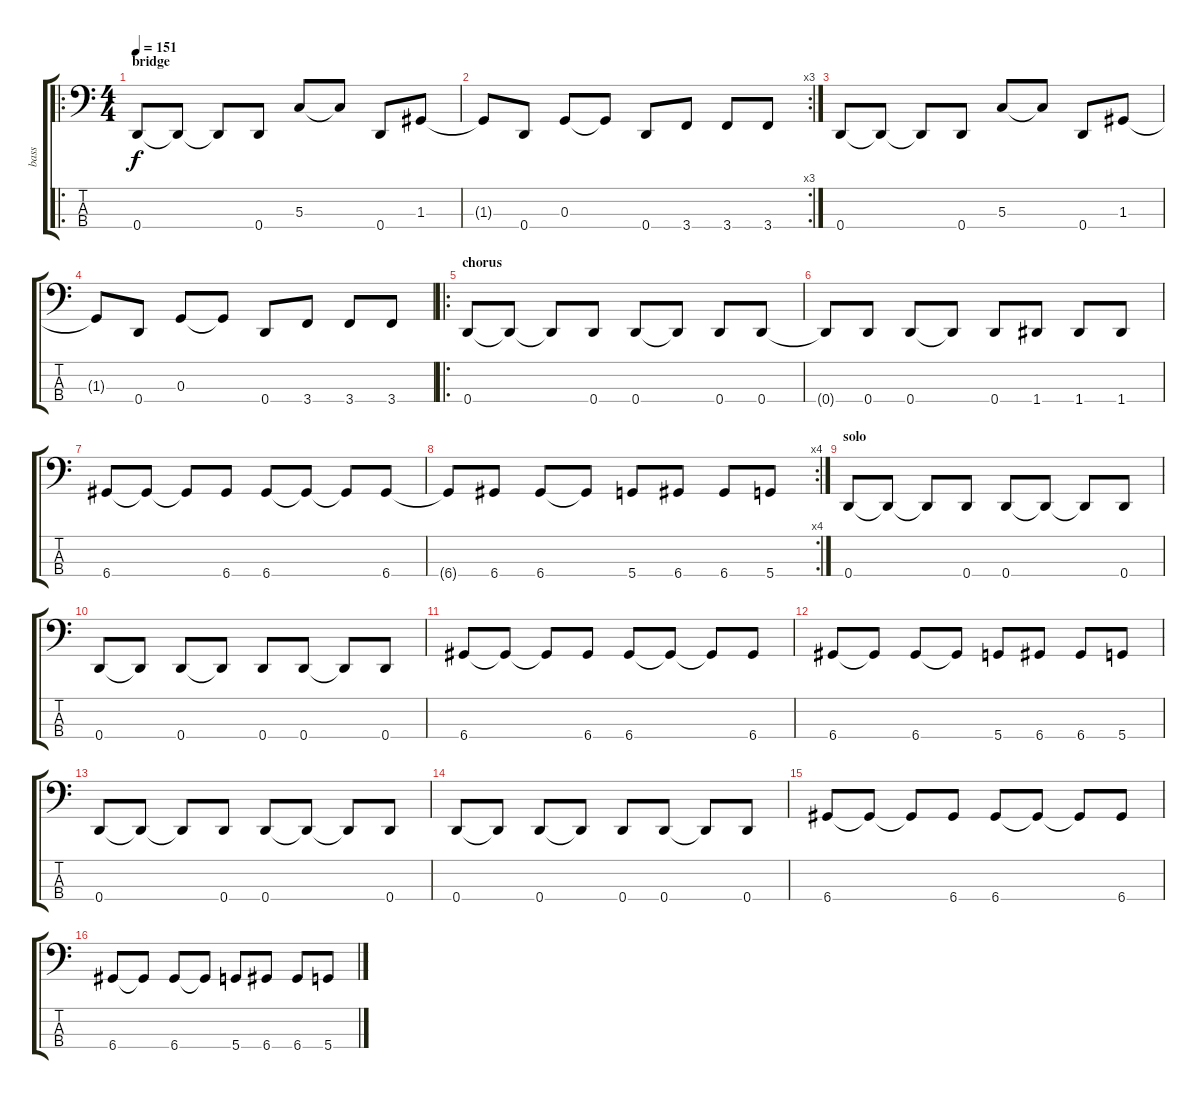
\track ("bass" "bass") {instrument electricbassfinger}
\staff {score tabs}
\tuning (F2 C2 G1 D1) {hide}
\ro
\ts (4 4)
\section ("" "bridge")
\tempo 151
\clef f4
\ks c
0.4.8{dy f} 0.4{t}.8 0.4{t}.8 0.4.8 5.3.8 5.3{t}.8 0.4.8 1.3.8 |
\rc 3
1.3{t}.8 0.4.8 0.3.8 0.3{t}.8 0.4.8 3.4.8 3.4.8 3.4.8 |
0.4.8 0.4{t}.8 0.4{t}.8 0.4.8 5.3.8 5.3{t}.8 0.4.8 1.3.8 |
1.3{t}.8 0.4.8 0.3.8 0.3{t}.8 0.4.8 3.4.8 3.4.8 3.4.8 |
\ro
\section ("" "chorus")
0.4.8 0.4{t}.8 0.4{t}.8 0.4.8 0.4.8 0.4{t}.8 0.4.8 0.4.8 |
0.4{t}.8 0.4.8 0.4.8 0.4{t}.8 0.4.8 1.4.8 1.4.8 1.4.8 |
6.4.8 6.4{t}.8 6.4{t}.8 6.4.8 6.4.8 6.4{t}.8 6.4{t}.8 6.4.8 |
\rc 4
6.4{t}.8 6.4.8 6.4.8 6.4{t}.8 5.4.8 6.4.8 6.4.8 5.4.8 |
\section ("" "solo")
0.4.8 0.4{t}.8 0.4{t}.8 0.4.8 0.4.8 0.4{t}.8 0.4{t}.8 0.4.8 |
0.4.8 0.4{t}.8 0.4.8 0.4{t}.8 0.4.8 0.4.8 0.4{t}.8 0.4.8 |
6.4.8 6.4{t}.8 6.4{t}.8 6.4.8 6.4.8 6.4{t}.8 6.4{t}.8 6.4.8 |
6.4.8 6.4{t}.8 6.4.8 6.4{t}.8 5.4.8 6.4.8 6.4.8 5.4.8 |
0.4.8 0.4{t}.8 0.4{t}.8 0.4.8 0.4.8 0.4{t}.8 0.4{t}.8 0.4.8 |
0.4.8 0.4{t}.8 0.4.8 0.4{t}.8 0.4.8 0.4.8 0.4{t}.8 0.4.8 |
6.4.8 6.4{t}.8 6.4{t}.8 6.4.8 6.4.8 6.4{t}.8 6.4{t}.8 6.4.8 |
6.4.8 6.4{t}.8 6.4.8 6.4{t}.8 5.4.8 6.4.8 6.4.8 5.4.8
